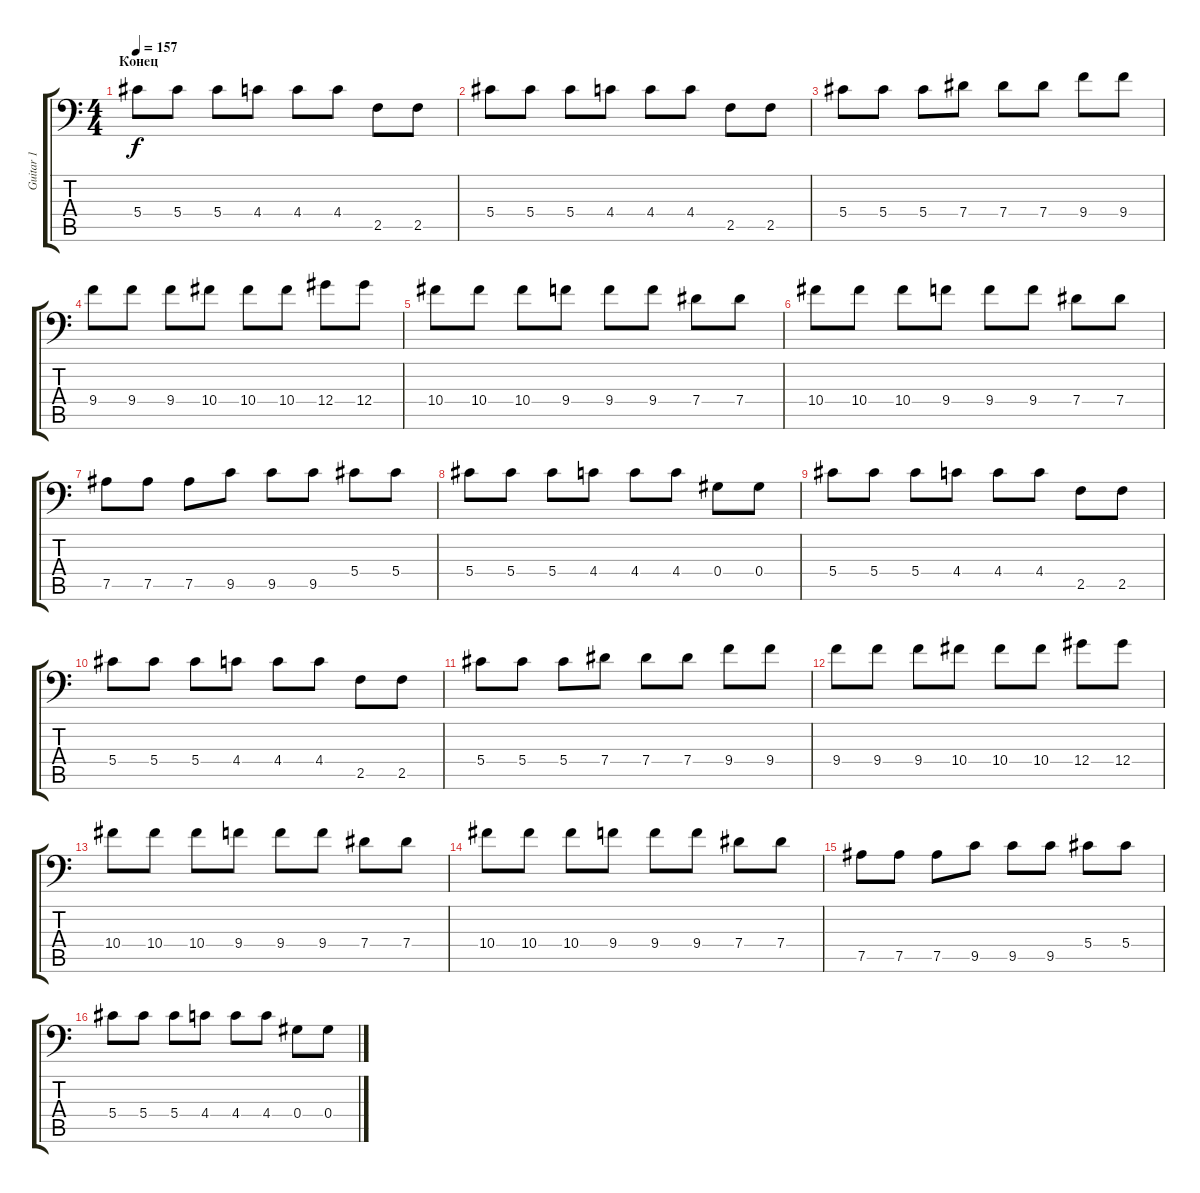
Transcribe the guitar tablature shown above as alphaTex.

\track ("Guitar 1" "Guitar 1") {instrument distortionguitar}
\staff {score tabs}
\tuning (Bb3 F3 Db3 Ab2 Eb2 Bb1) {hide}
\ts (4 4)
\section ("" "Конец")
\tempo 157
\clef f4
\ks c
5.4.8{dy f} 5.4.8 5.4.8 4.4.8 4.4.8 4.4.8 2.5.8 2.5.8 |
5.4.8 5.4.8 5.4.8 4.4.8 4.4.8 4.4.8 2.5.8 2.5.8 |
5.4.8 5.4.8 5.4.8 7.4.8 7.4.8 7.4.8 9.4.8 9.4.8 |
9.4.8 9.4.8 9.4.8 10.4.8 10.4.8 10.4.8 12.4.8 12.4.8 |
10.4.8 10.4.8 10.4.8 9.4.8 9.4.8 9.4.8 7.4.8 7.4.8 |
10.4.8 10.4.8 10.4.8 9.4.8 9.4.8 9.4.8 7.4.8 7.4.8 |
7.5.8 7.5.8 7.5.8 9.5.8 9.5.8 9.5.8 5.4.8 5.4.8 |
5.4.8 5.4.8 5.4.8 4.4.8 4.4.8 4.4.8 0.4.8 0.4.8 |
5.4.8 5.4.8 5.4.8 4.4.8 4.4.8 4.4.8 2.5.8 2.5.8 |
5.4.8 5.4.8 5.4.8 4.4.8 4.4.8 4.4.8 2.5.8 2.5.8 |
5.4.8 5.4.8 5.4.8 7.4.8 7.4.8 7.4.8 9.4.8 9.4.8 |
9.4.8 9.4.8 9.4.8 10.4.8 10.4.8 10.4.8 12.4.8 12.4.8 |
10.4.8 10.4.8 10.4.8 9.4.8 9.4.8 9.4.8 7.4.8 7.4.8 |
10.4.8 10.4.8 10.4.8 9.4.8 9.4.8 9.4.8 7.4.8 7.4.8 |
7.5.8 7.5.8 7.5.8 9.5.8 9.5.8 9.5.8 5.4.8 5.4.8 |
5.4.8 5.4.8 5.4.8 4.4.8 4.4.8 4.4.8 0.4.8 0.4.8
